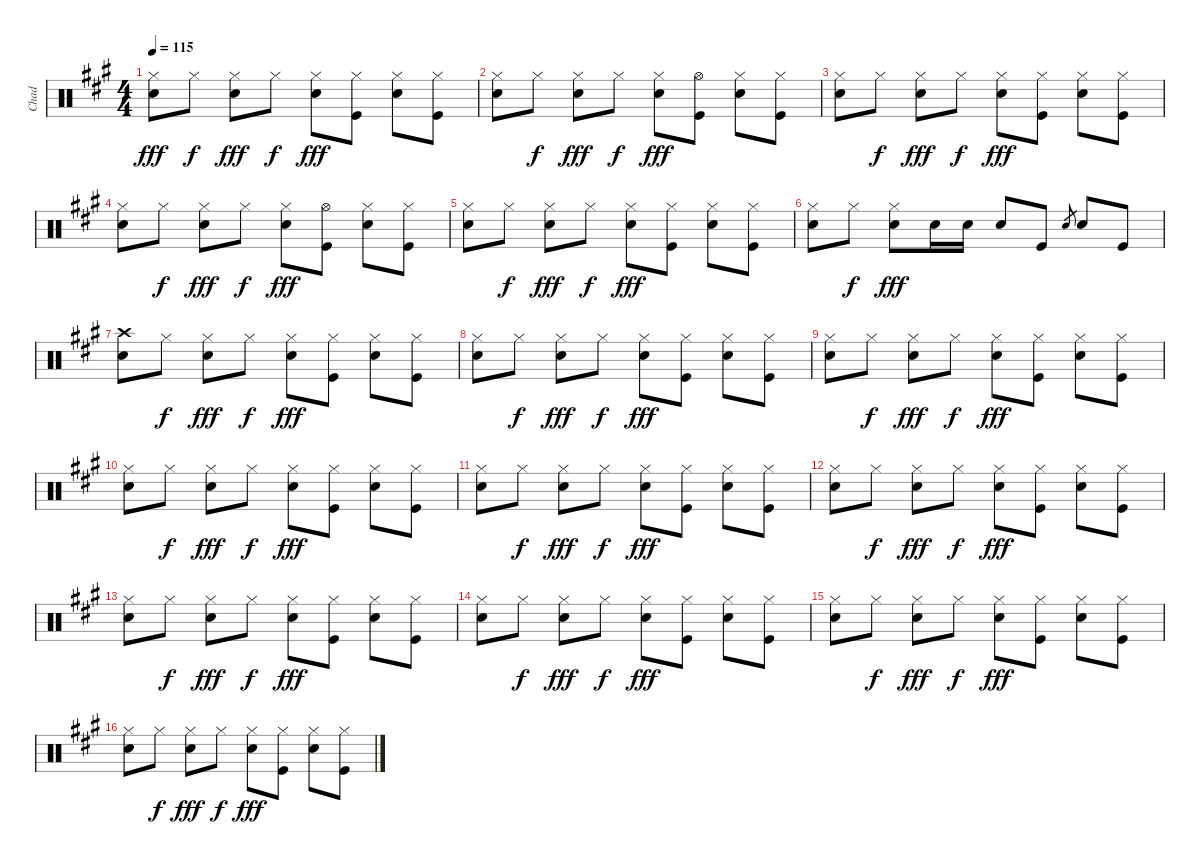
\track ("Chad " "Chad ") {instrument percussion}
\staff {score}
\articulation defaults
\ts (4 4)
\tempo 115
\clef neutral
\ks a
("Electric Snare (hit)" "Hi-Hat (closed)").8{dy fff} "Hi-Hat (closed)".8{dy f} ("Electric Snare (hit)" "Hi-Hat (closed)").8{dy fff} "Hi-Hat (closed)".8{dy f} ("Electric Snare (hit)" "Hi-Hat (closed)").8{dy fff} ("Kick (hit)" "Hi-Hat (closed)").8 ("Electric Snare (hit)" "Hi-Hat (closed)").8 ("Kick (hit)" "Hi-Hat (closed)").8 |
("Electric Snare (hit)" "Hi-Hat (closed)").8 "Hi-Hat (closed)".8{dy f} ("Electric Snare (hit)" "Hi-Hat (closed)").8{dy fff} "Hi-Hat (closed)".8{dy f} ("Electric Snare (hit)" "Hi-Hat (closed)").8{dy fff} ("Kick (hit)" "Hi-Hat (open)").8 ("Electric Snare (hit)" "Hi-Hat (closed)").8 ("Kick (hit)" "Hi-Hat (closed)").8 |
("Electric Snare (hit)" "Hi-Hat (closed)").8 "Hi-Hat (closed)".8{dy f} ("Electric Snare (hit)" "Hi-Hat (closed)").8{dy fff} "Hi-Hat (closed)".8{dy f} ("Electric Snare (hit)" "Hi-Hat (closed)").8{dy fff} ("Kick (hit)" "Hi-Hat (closed)").8 ("Electric Snare (hit)" "Hi-Hat (closed)").8 ("Kick (hit)" "Hi-Hat (closed)").8 |
("Electric Snare (hit)" "Hi-Hat (closed)").8 "Hi-Hat (closed)".8{dy f} ("Electric Snare (hit)" "Hi-Hat (closed)").8{dy fff} "Hi-Hat (closed)".8{dy f} ("Electric Snare (hit)" "Hi-Hat (closed)").8{dy fff} ("Kick (hit)" "Hi-Hat (open)").8 ("Electric Snare (hit)" "Hi-Hat (closed)").8 ("Kick (hit)" "Hi-Hat (closed)").8 |
("Electric Snare (hit)" "Hi-Hat (closed)").8 "Hi-Hat (closed)".8{dy f} ("Electric Snare (hit)" "Hi-Hat (closed)").8{dy fff} "Hi-Hat (closed)".8{dy f} ("Electric Snare (hit)" "Hi-Hat (closed)").8{dy fff} ("Kick (hit)" "Hi-Hat (closed)").8 ("Electric Snare (hit)" "Hi-Hat (closed)").8 ("Kick (hit)" "Hi-Hat (closed)").8 |
("Electric Snare (hit)" "Hi-Hat (closed)").8 "Hi-Hat (closed)".8{dy f} ("Electric Snare (hit)" "Hi-Hat (closed)").8{dy fff} "Electric Snare (hit)".16 "Electric Snare (hit)".16 "Electric Snare (hit)".8 "Kick (hit)".8 "Electric Snare (hit)".8{gr} "Electric Snare (hit)".8 "Kick (hit)".8 |
("Electric Snare (hit)" "Crash high (hit)").8 "Hi-Hat (closed)".8{dy f} ("Electric Snare (hit)" "Hi-Hat (closed)").8{dy fff} "Hi-Hat (closed)".8{dy f} ("Electric Snare (hit)" "Hi-Hat (closed)").8{dy fff} ("Kick (hit)" "Hi-Hat (closed)").8 ("Electric Snare (hit)" "Hi-Hat (closed)").8 ("Kick (hit)" "Hi-Hat (closed)").8 |
("Electric Snare (hit)" "Hi-Hat (closed)").8 "Hi-Hat (closed)".8{dy f} ("Electric Snare (hit)" "Hi-Hat (closed)").8{dy fff} "Hi-Hat (closed)".8{dy f} ("Electric Snare (hit)" "Hi-Hat (closed)").8{dy fff} ("Kick (hit)" "Hi-Hat (closed)").8 ("Electric Snare (hit)" "Hi-Hat (closed)").8 ("Kick (hit)" "Hi-Hat (closed)").8 |
("Electric Snare (hit)" "Hi-Hat (closed)").8 "Hi-Hat (closed)".8{dy f} ("Electric Snare (hit)" "Hi-Hat (closed)").8{dy fff} "Hi-Hat (closed)".8{dy f} ("Electric Snare (hit)" "Hi-Hat (closed)").8{dy fff} ("Kick (hit)" "Hi-Hat (closed)").8 ("Electric Snare (hit)" "Hi-Hat (closed)").8 ("Kick (hit)" "Hi-Hat (closed)").8 |
("Electric Snare (hit)" "Hi-Hat (closed)").8 "Hi-Hat (closed)".8{dy f} ("Electric Snare (hit)" "Hi-Hat (closed)").8{dy fff} "Hi-Hat (closed)".8{dy f} ("Electric Snare (hit)" "Hi-Hat (closed)").8{dy fff} ("Kick (hit)" "Hi-Hat (closed)").8 ("Electric Snare (hit)" "Hi-Hat (closed)").8 ("Kick (hit)" "Hi-Hat (closed)").8 |
("Electric Snare (hit)" "Hi-Hat (closed)").8 "Hi-Hat (closed)".8{dy f} ("Electric Snare (hit)" "Hi-Hat (closed)").8{dy fff} "Hi-Hat (closed)".8{dy f} ("Electric Snare (hit)" "Hi-Hat (closed)").8{dy fff} ("Kick (hit)" "Hi-Hat (closed)").8 ("Electric Snare (hit)" "Hi-Hat (closed)").8 ("Kick (hit)" "Hi-Hat (closed)").8 |
("Electric Snare (hit)" "Hi-Hat (closed)").8 "Hi-Hat (closed)".8{dy f} ("Electric Snare (hit)" "Hi-Hat (closed)").8{dy fff} "Hi-Hat (closed)".8{dy f} ("Electric Snare (hit)" "Hi-Hat (closed)").8{dy fff} ("Kick (hit)" "Hi-Hat (closed)").8 ("Electric Snare (hit)" "Hi-Hat (closed)").8 ("Kick (hit)" "Hi-Hat (closed)").8 |
("Electric Snare (hit)" "Hi-Hat (closed)").8 "Hi-Hat (closed)".8{dy f} ("Electric Snare (hit)" "Hi-Hat (closed)").8{dy fff} "Hi-Hat (closed)".8{dy f} ("Electric Snare (hit)" "Hi-Hat (closed)").8{dy fff} ("Kick (hit)" "Hi-Hat (closed)").8 ("Electric Snare (hit)" "Hi-Hat (closed)").8 ("Kick (hit)" "Hi-Hat (closed)").8 |
("Electric Snare (hit)" "Hi-Hat (closed)").8 "Hi-Hat (closed)".8{dy f} ("Electric Snare (hit)" "Hi-Hat (closed)").8{dy fff} "Hi-Hat (closed)".8{dy f} ("Electric Snare (hit)" "Hi-Hat (closed)").8{dy fff} ("Kick (hit)" "Hi-Hat (closed)").8 ("Electric Snare (hit)" "Hi-Hat (closed)").8 ("Kick (hit)" "Hi-Hat (closed)").8 |
("Electric Snare (hit)" "Hi-Hat (closed)").8 "Hi-Hat (closed)".8{dy f} ("Electric Snare (hit)" "Hi-Hat (closed)").8{dy fff} "Hi-Hat (closed)".8{dy f} ("Electric Snare (hit)" "Hi-Hat (closed)").8{dy fff} ("Kick (hit)" "Hi-Hat (closed)").8 ("Electric Snare (hit)" "Hi-Hat (closed)").8 ("Kick (hit)" "Hi-Hat (closed)").8 |
("Electric Snare (hit)" "Hi-Hat (closed)").8 "Hi-Hat (closed)".8{dy f} ("Electric Snare (hit)" "Hi-Hat (closed)").8{dy fff} "Hi-Hat (closed)".8{dy f} ("Electric Snare (hit)" "Hi-Hat (closed)").8{dy fff} ("Kick (hit)" "Hi-Hat (closed)").8 ("Electric Snare (hit)" "Hi-Hat (closed)").8 ("Kick (hit)" "Hi-Hat (closed)").8
